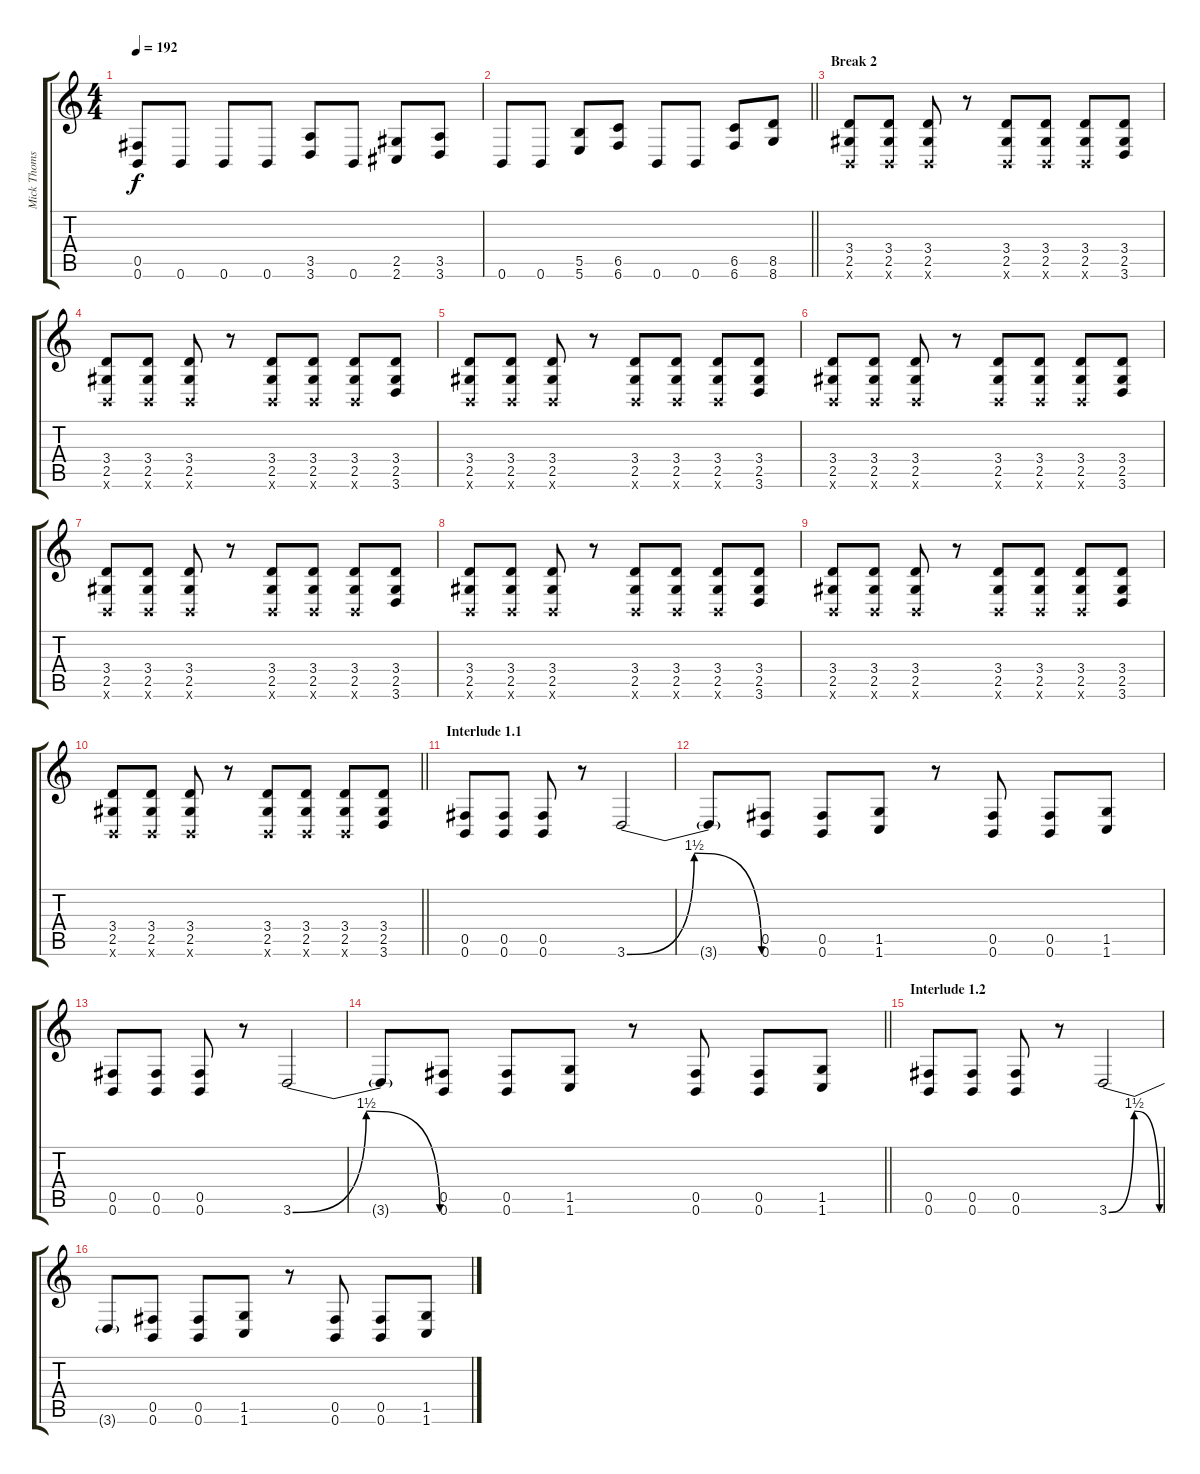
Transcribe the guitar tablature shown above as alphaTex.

\track ("Mick Thomson" "Mick Thoms") {instrument distortionguitar}
\staff {score tabs}
\tuning (Db4 Ab3 E3 B2 Gb2 B1) {hide}
\ts (4 4)
\tempo 192
\clef g2
\ks c
(0.5 0.6).8{dy f} 0.6.8 0.6.8 0.6.8 (3.5 3.6).8 0.6.8 (2.5 2.6).8 (3.5 3.6).8 |
\barLineRight lightlight
0.6.8 0.6.8 (5.5 5.6).8 (6.5 6.6).8 0.6.8 0.6.8 (6.5 6.6).8 (8.5 8.6).8 |
\section ("" "Break 2")
(3.4 2.5 0.6{x}).8 (3.4 2.5 0.6{x}).8 (3.4 2.5 0.6{x}).8 r.8 (3.4 2.5 0.6{x}).8 (3.4 2.5 0.6{x}).8 (3.4 2.5 0.6{x}).8 (3.4 2.5 3.6).8 |
(3.4 2.5 0.6{x}).8 (3.4 2.5 0.6{x}).8 (3.4 2.5 0.6{x}).8 r.8 (3.4 2.5 0.6{x}).8 (3.4 2.5 0.6{x}).8 (3.4 2.5 0.6{x}).8 (3.4 2.5 3.6).8 |
(3.4 2.5 0.6{x}).8 (3.4 2.5 0.6{x}).8 (3.4 2.5 0.6{x}).8 r.8 (3.4 2.5 0.6{x}).8 (3.4 2.5 0.6{x}).8 (3.4 2.5 0.6{x}).8 (3.4 2.5 3.6).8 |
(3.4 2.5 0.6{x}).8 (3.4 2.5 0.6{x}).8 (3.4 2.5 0.6{x}).8 r.8 (3.4 2.5 0.6{x}).8 (3.4 2.5 0.6{x}).8 (3.4 2.5 0.6{x}).8 (3.4 2.5 3.6).8 |
(3.4 2.5 0.6{x}).8 (3.4 2.5 0.6{x}).8 (3.4 2.5 0.6{x}).8 r.8 (3.4 2.5 0.6{x}).8 (3.4 2.5 0.6{x}).8 (3.4 2.5 0.6{x}).8 (3.4 2.5 3.6).8 |
(3.4 2.5 0.6{x}).8 (3.4 2.5 0.6{x}).8 (3.4 2.5 0.6{x}).8 r.8 (3.4 2.5 0.6{x}).8 (3.4 2.5 0.6{x}).8 (3.4 2.5 0.6{x}).8 (3.4 2.5 3.6).8 |
(3.4 2.5 0.6{x}).8 (3.4 2.5 0.6{x}).8 (3.4 2.5 0.6{x}).8 r.8 (3.4 2.5 0.6{x}).8 (3.4 2.5 0.6{x}).8 (3.4 2.5 0.6{x}).8 (3.4 2.5 3.6).8 |
\barLineRight lightlight
(3.4 2.5 0.6{x}).8 (3.4 2.5 0.6{x}).8 (3.4 2.5 0.6{x}).8 r.8 (3.4 2.5 0.6{x}).8 (3.4 2.5 0.6{x}).8 (3.4 2.5 0.6{x}).8 (3.4 2.5 3.6).8 |
\section ("" "Interlude 1.1")
(0.5 0.6).8{instrument overdrivenguitar} (0.5 0.6).8 (0.5 0.6).8 r.8 3.6{be (bendrelease 0 0 15 6 45 6 60 0)}.2 |
3.6{t}.8 (0.5 0.6).8 (0.5 0.6).8 (1.5 1.6).8 r.8 (0.5 0.6).8 (0.5 0.6).8 (1.5 1.6).8 |
(0.5 0.6).8 (0.5 0.6).8 (0.5 0.6).8 r.8 3.6{be (bendrelease 0 0 15 6 45 6 60 0)}.2 |
\barLineRight lightlight
3.6{t}.8 (0.5 0.6).8 (0.5 0.6).8 (1.5 1.6).8 r.8 (0.5 0.6).8 (0.5 0.6).8 (1.5 1.6).8 |
\section ("" "Interlude 1.2")
(0.5 0.6).8 (0.5 0.6).8 (0.5 0.6).8 r.8 3.6{be (bendrelease 0 0 15 6 45 6 60 0)}.2 |
3.6{t}.8 (0.5 0.6).8 (0.5 0.6).8 (1.5 1.6).8 r.8 (0.5 0.6).8 (0.5 0.6).8 (1.5 1.6).8
